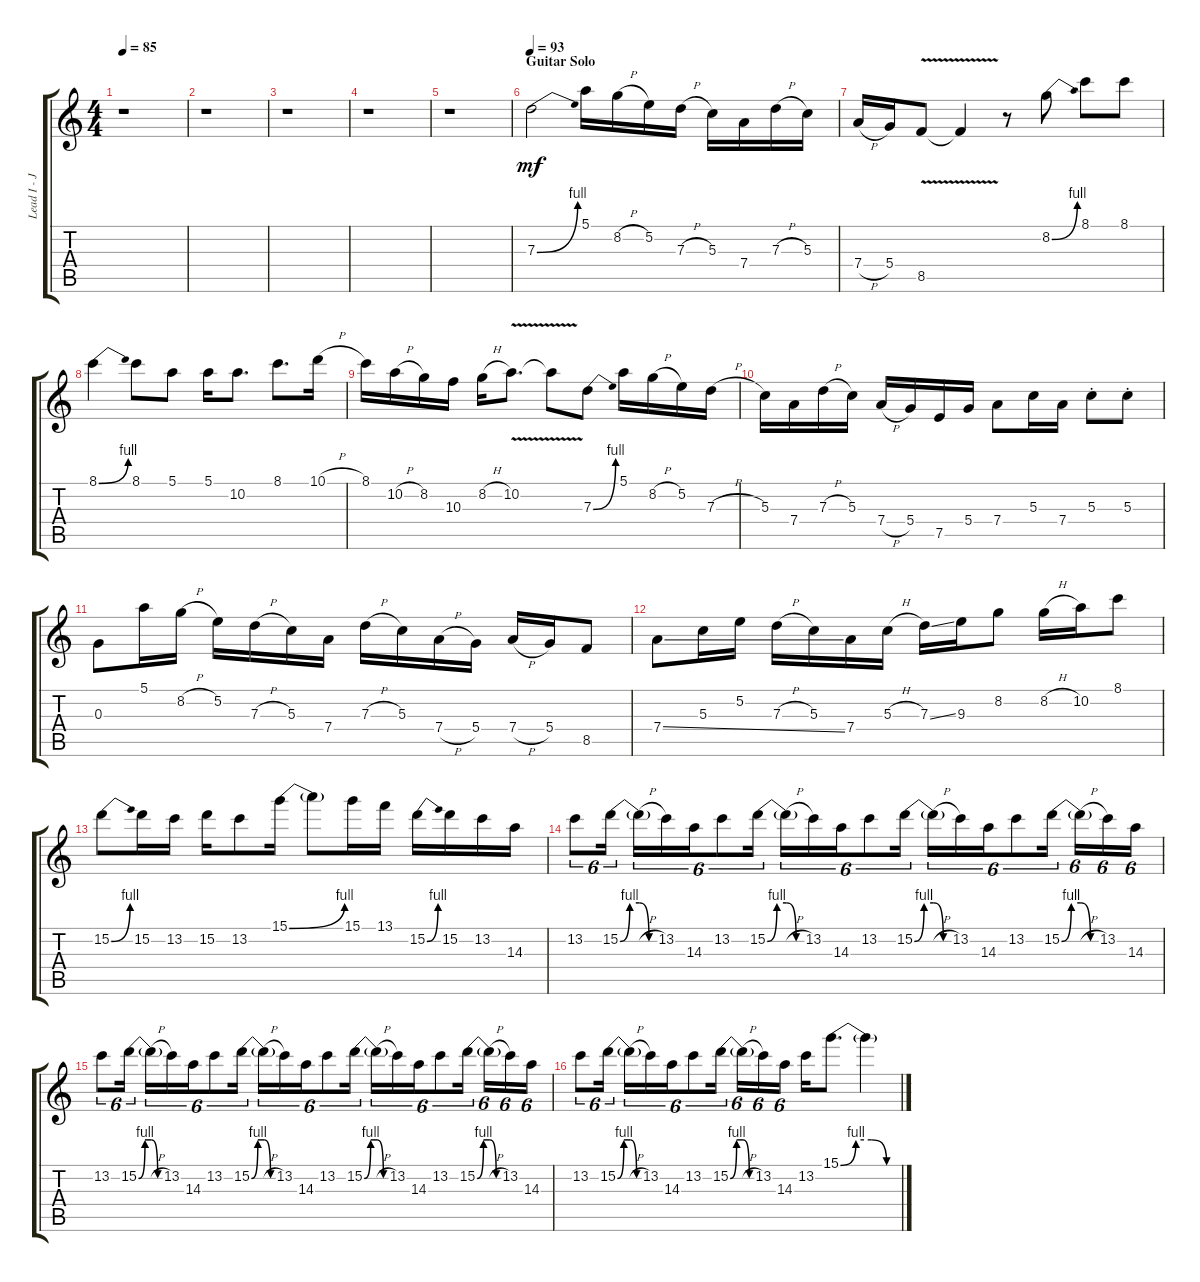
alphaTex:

\track ("Lead I - J. Page" "Lead I - J") {instrument overdrivenguitar}
\staff {score tabs}
\tuning (E4 B3 G3 D3 A2 E2) {hide}
\ts (4 4)
\tempo 85
\clef g2
\ks c
r.1{dy mf} |
r.1 |
r.1 |
r.1 |
r.1 |
\section ("" "Guitar Solo")
\tempo 93
7.3{be (bend 0 0 60 4)}.2 5.1.16 8.2{h}.16 5.2.16 7.3{h}.16 5.3.16 7.4.16 7.3{h}.16 5.3.16 |
7.4{h}.16 5.4.16 8.5{v}.8 8.5{v t}.4 r.8 8.2{be (bend 0 0 60 4)}.8 8.1.8 8.1.8 |
8.1{be (bend 0 0 60 4)}.4 8.1.8 5.1.8 5.1.16 10.2.8{d} 8.1.8{d} 10.1{h}.16 |
8.1.16 10.2{h}.16 8.2.16 10.3.16 8.2{h}.16 10.2{v}.8{d} 10.2{v t}.8 7.3{be (bend 0 0 60 4)}.8 5.1.16 8.2{h}.16 5.2.16 7.3{h}.16 |
5.3.16 7.4.16 7.3{h}.16 5.3.16 7.4{h}.16 5.4.16 7.5.16 5.4.16 7.4.8 5.3.16 7.4.16 5.3{st}.8 5.3{st}.8 |
0.3.8 5.1.16 8.2{h}.16 5.2.16 7.3{h}.16 5.3.16 7.4.16 7.3{h}.16 5.3.16 7.4{h}.16 5.4.16 7.4{h}.16 5.4.16 8.5.8 |
7.4{ss}.8 5.3.16 5.2.16 7.3{h}.16 5.3.16 7.4.16 5.3{h}.16 7.3{ss}.16 9.3.16 8.2.8 8.2{h}.16 10.2.16 8.1.8 |
15.2{be (bend 0 0 60 4)}.8 15.2.16 13.2.16 15.2.16 13.2.8 15.1{be (bend 0 0 60 4)}.16 15.1{t}.8 15.1.16 13.1.16 15.2{be (bend 0 0 60 4)}.16 15.2.16 13.2.16 14.3.16 |
13.2.8{tu (6 4)} 15.2{be (custom 0 0 15 4 30 4 45 0 60 0)}.16{tu (6 4)} 15.2{h t}.16{tu (6 4)} 13.2.16{tu (6 4)} 14.3.16{tu (6 4)} 13.2.8{tu (6 4)} 15.2{be (custom 0 0 15 4 30 4 45 0 60 0)}.16{tu (6 4)} 15.2{h t}.16{tu (6 4)} 13.2.16{tu (6 4)} 14.3.16{tu (6 4)} 13.2.8{tu (6 4)} 15.2{be (custom 0 0 15 4 30 4 45 0 60 0)}.16{tu (6 4)} 15.2{h t}.16{tu (6 4)} 13.2.16{tu (6 4)} 14.3.16{tu (6 4)} 13.2.8{tu (6 4)} 15.2{be (custom 0 0 15 4 30 4 45 0 60 0)}.16{tu (6 4)} 15.2{h t}.16{tu (6 4)} 13.2.16{tu (6 4)} 14.3.16{tu (6 4)} |
13.2.8{tu (6 4)} 15.2{be (custom 0 0 15 4 30 4 45 0 60 0)}.16{tu (6 4)} 15.2{h t}.16{tu (6 4)} 13.2.16{tu (6 4)} 14.3.16{tu (6 4)} 13.2.8{tu (6 4)} 15.2{be (custom 0 0 15 4 30 4 45 0 60 0)}.16{tu (6 4)} 15.2{h t}.16{tu (6 4)} 13.2.16{tu (6 4)} 14.3.16{tu (6 4)} 13.2.8{tu (6 4)} 15.2{be (custom 0 0 15 4 30 4 45 0 60 0)}.16{tu (6 4)} 15.2{h t}.16{tu (6 4)} 13.2.16{tu (6 4)} 14.3.16{tu (6 4)} 13.2.8{tu (6 4)} 15.2{be (custom 0 0 15 4 30 4 45 0 60 0)}.16{tu (6 4)} 15.2{h t}.16{tu (6 4)} 13.2.16{tu (6 4)} 14.3.16{tu (6 4)} |
13.2.8{tu (6 4)} 15.2{be (custom 0 0 15 4 30 4 45 0 60 0)}.16{tu (6 4)} 15.2{h t}.16{tu (6 4)} 13.2.16{tu (6 4)} 14.3.16{tu (6 4)} 13.2.8{tu (6 4)} 15.2{be (custom 0 0 15 4 30 4 45 0 60 0)}.16{tu (6 4)} 15.2{h t}.16{tu (6 4)} 13.2.16{tu (6 4)} 14.3.16{tu (6 4)} 13.2.16 15.1{be (custom 0 0 15 4 30 4 45 0 60 0)}.8{d} 15.1{t}.4
